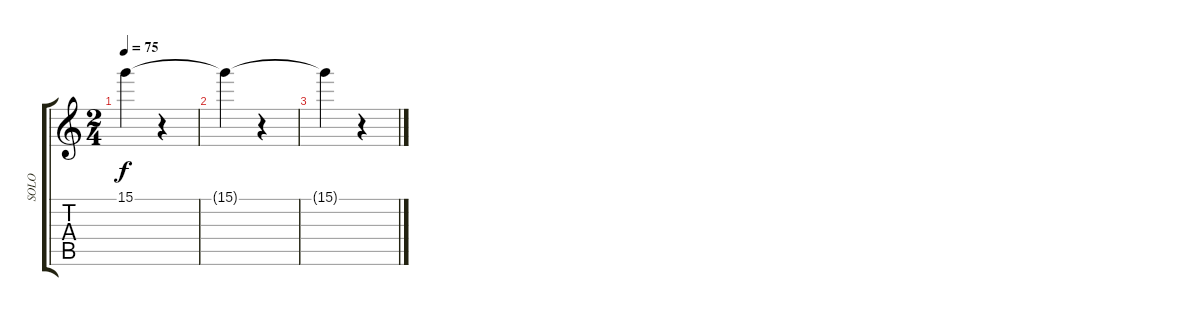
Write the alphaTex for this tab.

\track ("SOLO" "SOLO") {instrument overdrivenguitar}
\staff {score tabs}
\tuning (E4 B3 G3 D3 A2 E2) {hide}
\ts (2 4)
\tempo 75
\clef g2
\ks c
15.1{t}.4{dy f} r.4 |
15.1{t}.4{volume 7} r.4 |
15.1{t}.4 r.4
